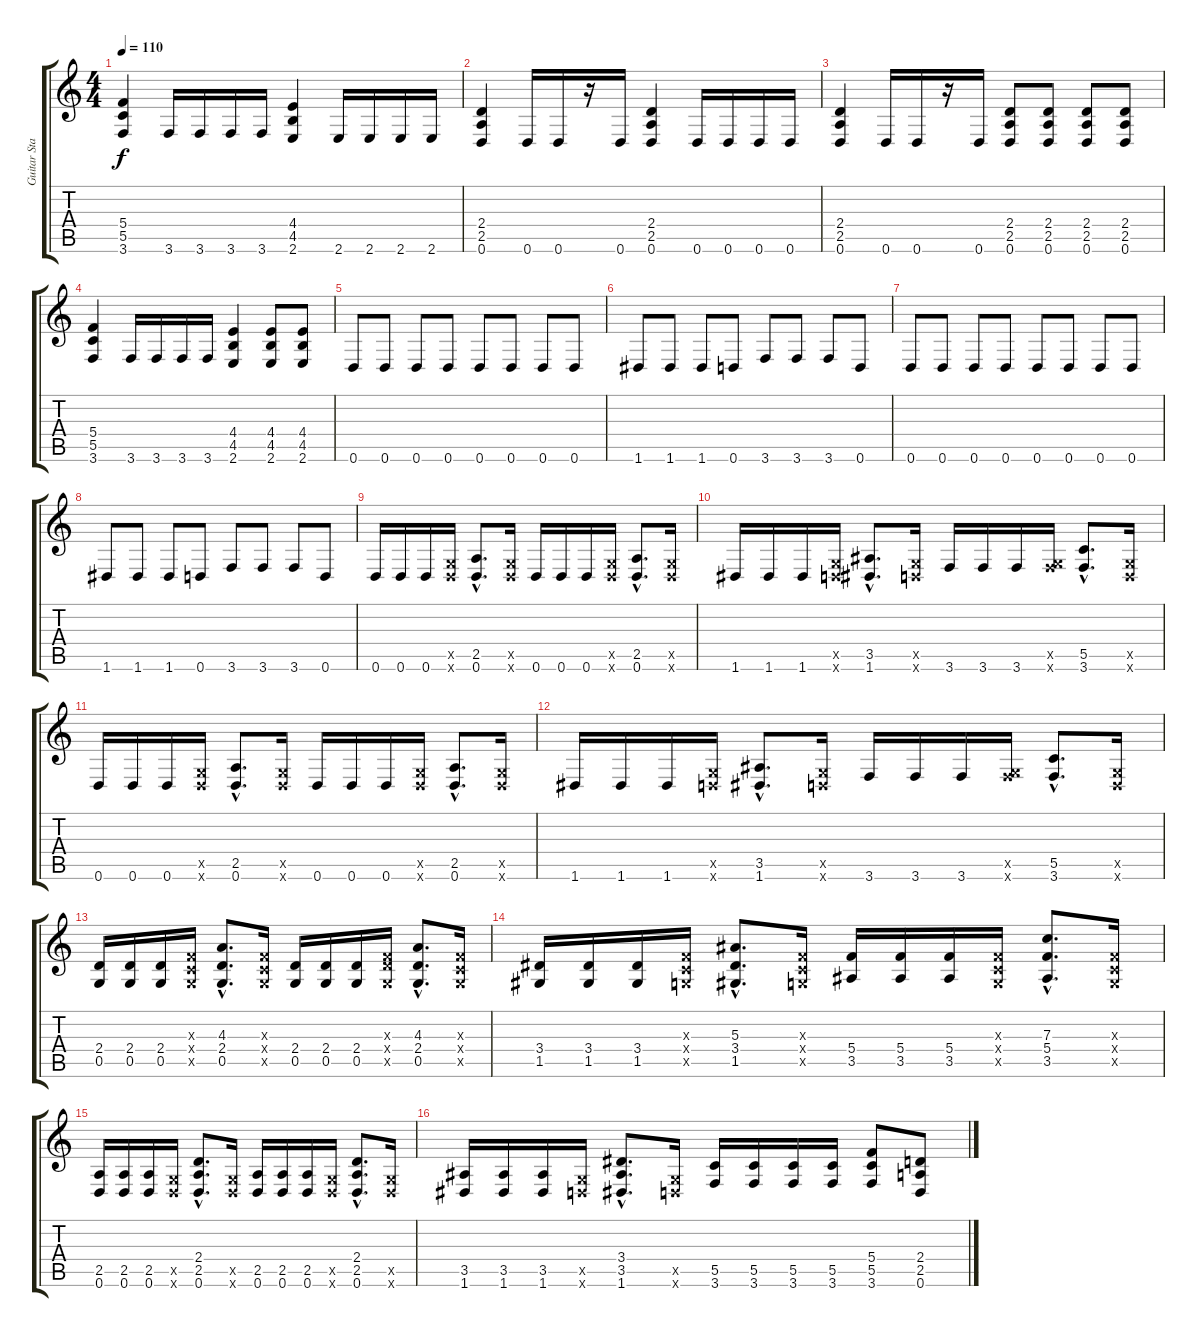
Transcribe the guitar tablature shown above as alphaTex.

\track ("Guitar Standard" "Guitar Sta") {instrument distortionguitar}
\staff {score tabs}
\tuning (D4 A3 F3 C3 G2 D2) {hide}
\ts (4 4)
\tempo 110
\clef g2
\ks c
(5.4 5.5 3.6).4{dy f} 3.6.16 3.6.16 3.6.16 3.6.16 (4.4 4.5 2.6).4 2.6.16 2.6.16 2.6.16 2.6.16 |
(2.4 2.5 0.6).4 0.6.16 0.6.16 r.16 0.6.16 (2.4 2.5 0.6).4 0.6.16 0.6.16 0.6.16 0.6.16 |
(2.4 2.5 0.6).4 0.6.16 0.6.16 r.16 0.6.16 (2.4 2.5 0.6).8 (2.4 2.5 0.6).8 (2.4 2.5 0.6).8 (2.4 2.5 0.6).8 |
(5.4 5.5 3.6).4 3.6.16 3.6.16 3.6.16 3.6.16 (4.4 4.5 2.6).4 (4.4 4.5 2.6).8 (4.4 4.5 2.6).8 |
0.6.8 0.6.8 0.6.8 0.6.8 0.6.8 0.6.8 0.6.8 0.6.8 |
1.6.8 1.6.8 1.6.8 0.6.8 3.6.8 3.6.8 3.6.8 0.6.8 |
0.6.8 0.6.8 0.6.8 0.6.8 0.6.8 0.6.8 0.6.8 0.6.8 |
1.6.8 1.6.8 1.6.8 0.6.8 3.6.8 3.6.8 3.6.8 0.6.8 |
0.6.16 0.6.16 0.6.16 (0.5{x} 0.6{x}).16 (2.5{hac} 0.6{hac}).8{d} (0.5{x} 0.6{x}).16 0.6.16 0.6.16 0.6.16 (0.5{x} 0.6{x}).16 (2.5{hac} 0.6{hac}).8{d} (0.5{x} 0.6{x}).16 |
1.6.16 1.6.16 1.6.16 (0.5{x} 0.6{x}).16 (3.5{hac} 1.6{hac}).8{d} (0.5{x} 0.6{x}).16 3.6.16 3.6.16 3.6.16 (0.5{x} 3.6{x}).16 (5.5{hac} 3.6{hac}).8{d} (0.5{x} 0.6{x}).16 |
0.6.16 0.6.16 0.6.16 (0.5{x} 0.6{x}).16 (2.5{hac} 0.6{hac}).8{d} (0.5{x} 0.6{x}).16 0.6.16 0.6.16 0.6.16 (0.5{x} 0.6{x}).16 (2.5{hac} 0.6{hac}).8{d} (0.5{x} 0.6{x}).16 |
1.6.16 1.6.16 1.6.16 (0.5{x} 0.6{x}).16 (3.5{hac} 1.6{hac}).8{d} (0.5{x} 0.6{x}).16 3.6.16 3.6.16 3.6.16 (0.5{x} 3.6{x}).16 (5.5{hac} 3.6{hac}).8{d} (0.5{x} 0.6{x}).16 |
(2.4 0.5).16 (2.4 0.5).16 (2.4 0.5).16 (0.3{x} 0.4{x} 0.5{x}).16 (4.3{hac} 2.4{hac} 0.5{hac}).8{d} (0.3{x} 0.4{x} 0.5{x}).16 (2.4 0.5).16 (2.4 0.5).16 (2.4 0.5).16 (0.3{x} 2.4{x} 0.5{x}).16 (4.3{hac} 2.4{hac} 0.5{hac}).8{d} (0.3{x} 0.4{x} 0.5{x}).16 |
(3.4 1.5).16 (3.4 1.5).16 (3.4 1.5).16 (0.3{x} 0.4{x} 0.5{x}).16 (5.3{hac} 3.4{hac} 1.5{hac}).8{d} (0.3{x} 0.4{x} 0.5{x}).16 (5.4 3.5).16 (5.4 3.5).16 (5.4 3.5).16 (0.3{x} 0.4{x} 0.5{x}).16 (7.3{hac} 5.4{hac} 3.5{hac}).8{d} (0.3{x} 0.4{x} 0.5{x}).16 |
(2.5 0.6).16 (2.5 0.6).16 (2.5 0.6).16 (0.5{x} 0.6{x}).16 (2.4{hac} 2.5{hac} 0.6{hac}).8{d} (0.5{x} 0.6{x}).16 (2.5 0.6).16 (2.5 0.6).16 (2.5 0.6).16 (0.5{x} 0.6{x}).16 (2.4{hac} 2.5{hac} 0.6{hac}).8{d} (0.5{x} 0.6{x}).16 |
(3.5 1.6).16 (3.5 1.6).16 (3.5 1.6).16 (0.5{x} 0.6{x}).16 (3.4{hac} 3.5{hac} 1.6{hac}).8{d} (0.5{x} 0.6{x}).16 (5.5 3.6).16 (5.5 3.6).16 (5.5 3.6).16 (5.5 3.6).16 (5.4 5.5 3.6).8 (2.4 2.5 0.6).8
